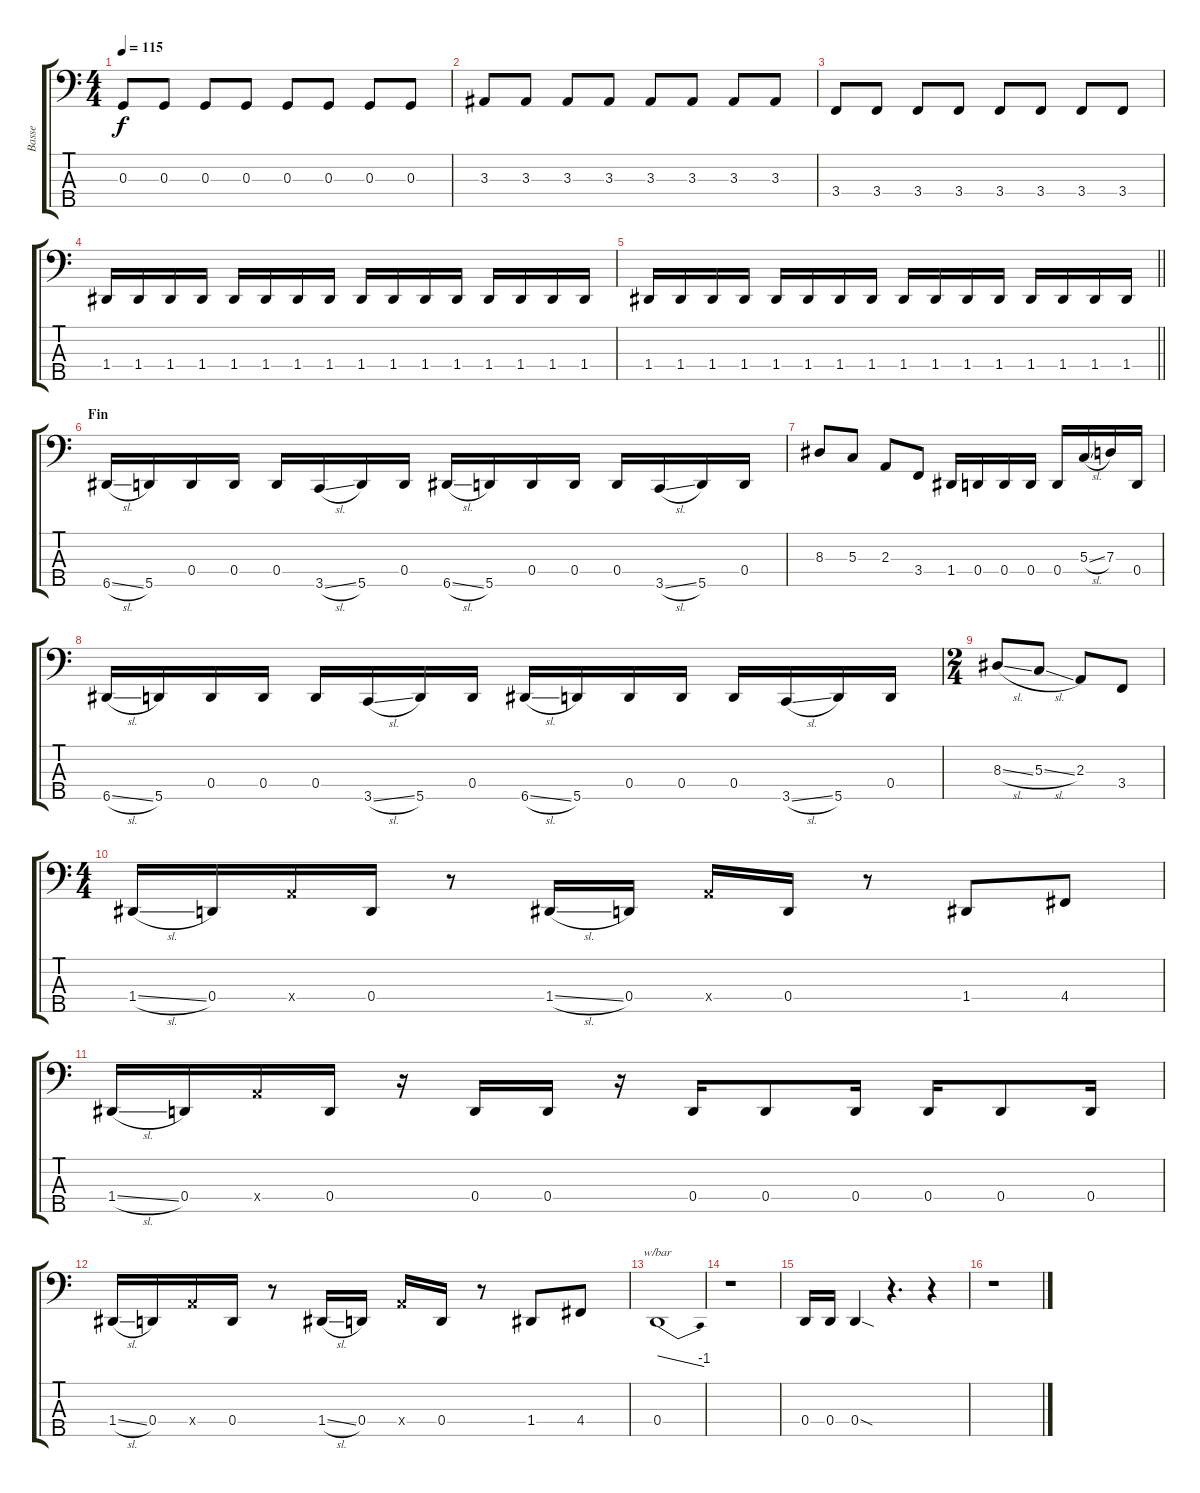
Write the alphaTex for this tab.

\track ("Basse" "Basse") {instrument electricbassfinger}
\staff {score tabs}
\tuning (F2 C2 G1 D1 A0) {hide}
\ts (4 4)
\tempo 115
\clef f4
\ks c
0.3.8{dy f} 0.3.8 0.3.8 0.3.8 0.3.8 0.3.8 0.3.8 0.3.8 |
3.3.8 3.3.8 3.3.8 3.3.8 3.3.8 3.3.8 3.3.8 3.3.8 |
3.4.8 3.4.8 3.4.8 3.4.8 3.4.8 3.4.8 3.4.8 3.4.8 |
1.4.16 1.4.16 1.4.16 1.4.16 1.4.16 1.4.16 1.4.16 1.4.16 1.4.16 1.4.16 1.4.16 1.4.16 1.4.16 1.4.16 1.4.16 1.4.16 |
\barLineRight lightlight
1.4.16 1.4.16 1.4.16 1.4.16 1.4.16 1.4.16 1.4.16 1.4.16 1.4.16 1.4.16 1.4.16 1.4.16 1.4.16 1.4.16 1.4.16 1.4.16 |
\section ("" "Fin")
6.5{sl}.16 5.5.16 0.4.16 0.4.16 0.4.16 3.5{sl}.16 5.5.16 0.4.16 6.5{sl}.16 5.5.16 0.4.16 0.4.16 0.4.16 3.5{sl}.16 5.5.16 0.4.16 |
8.3.8 5.3.8 2.3.8 3.4.8 1.4.16 0.4.16 0.4.16 0.4.16 0.4.16 5.3{sl}.16 7.3.16 0.4.16 |
6.5{sl}.16 5.5.16 0.4.16 0.4.16 0.4.16 3.5{sl}.16 5.5.16 0.4.16 6.5{sl}.16 5.5.16 0.4.16 0.4.16 0.4.16 3.5{sl}.16 5.5.16 0.4.16 |
\ts (2 4)
8.3{sl}.8 5.3{sl}.8 2.3.8 3.4.8 |
\ts (4 4)
1.4{sl}.16 0.4.16 7.4{x}.16 0.4.16 r.8 1.4{sl}.16 0.4.16 7.4{x}.16 0.4.16 r.8 1.4.8 4.4.8 |
1.4{sl}.16 0.4.16 7.4{x}.16 0.4.16 r.16 0.4.16 0.4.16 r.16 0.4.16 0.4.8 0.4.16 0.4.16 0.4.8 0.4.16 |
1.4{sl}.16 0.4.16 7.4{x}.16 0.4.16 r.8 1.4{sl}.16 0.4.16 7.4{x}.16 0.4.16 r.8 1.4.8 4.4.8 |
0.4.1{tbe (dive default 0 0 60 -4)} |
r.1 |
0.4.16 0.4.16 0.4{sod}.4 r.4{d} r.4 |
r.1
